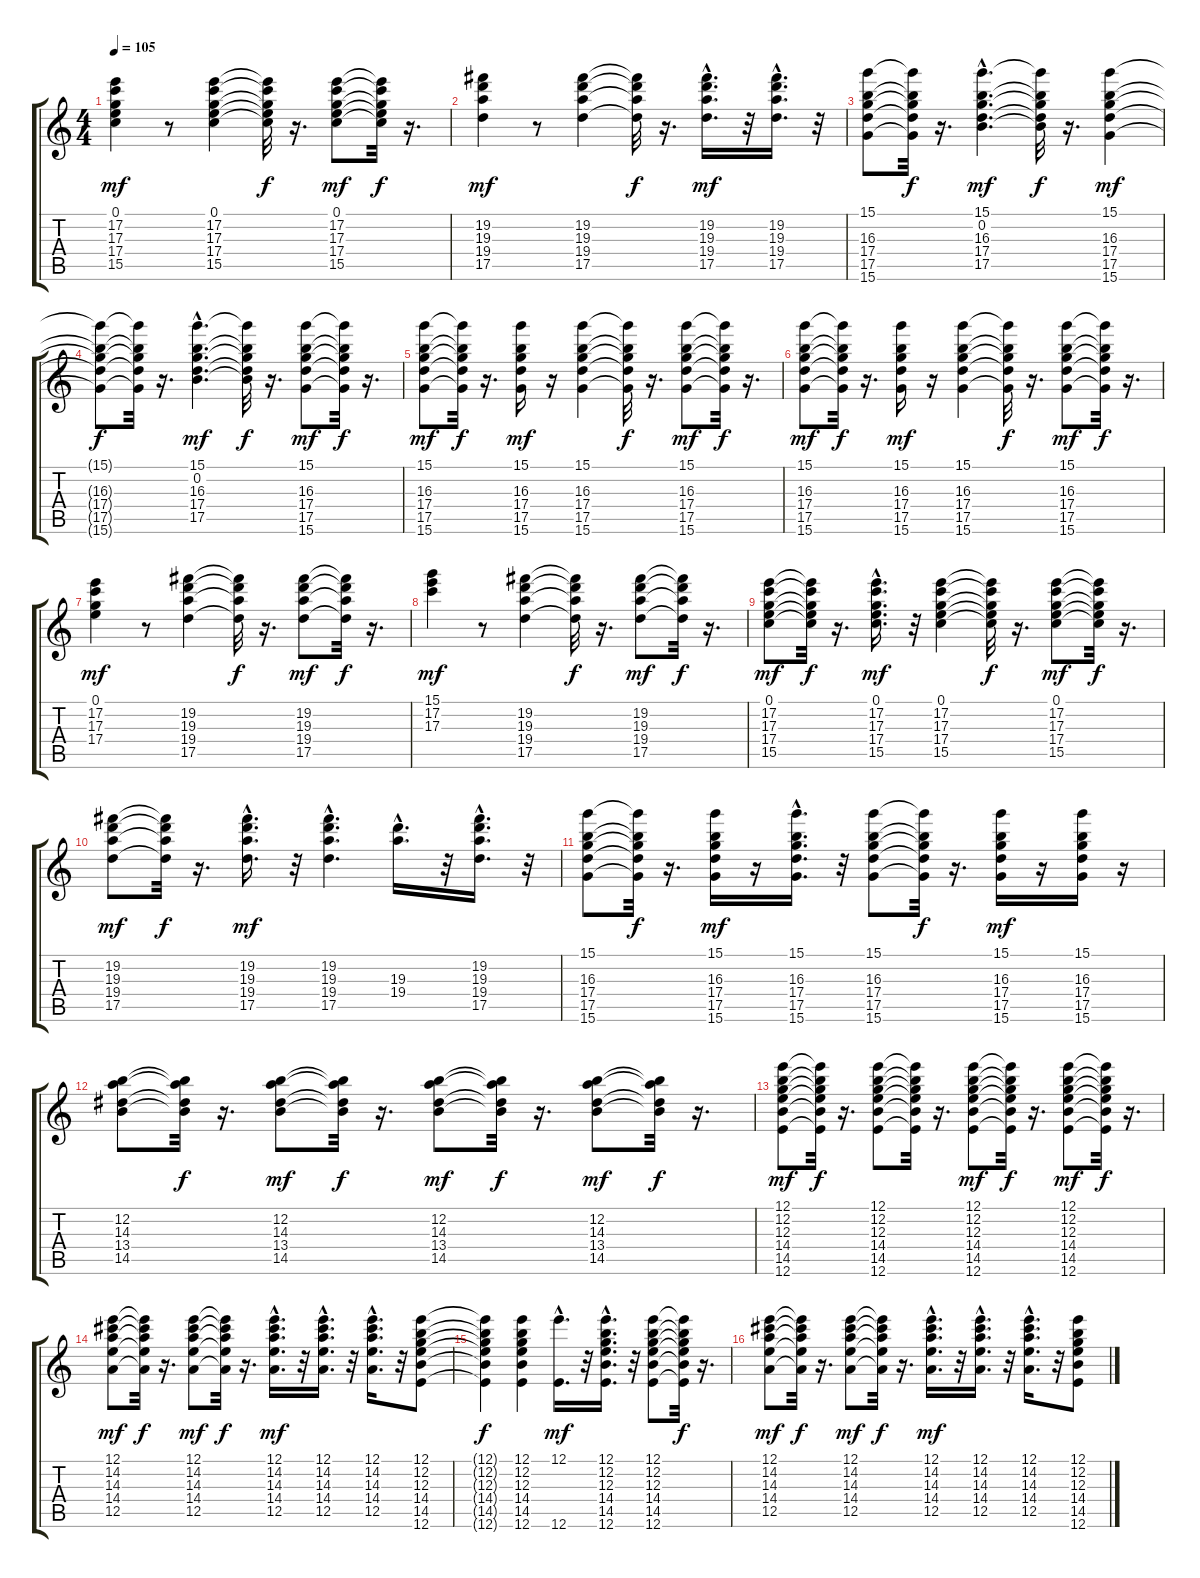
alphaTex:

\track "" {instrument acousticguitarnylon}
\staff {score tabs}
\tuning (E4 B3 G3 D3 A2 E2) {hide}
\ts (4 4)
\tempo 105
\clef g2
\ks c
(0.1 17.2 17.3 17.4 15.5).4{dy mf} r.8 (0.1 17.2 17.3 17.4 15.5).4 (0.1{t} 17.2{t} 17.3{t} 17.4{t} 15.5{t}).32{dy f} r.16{d} (0.1 17.2 17.3 17.4 15.5).8{dy mf} (0.1{t} 17.2{t} 17.3{t} 17.4{t} 15.5{t}).32{dy f} r.16{d} |
(19.2 19.3 19.4 17.5).4{dy mf} r.8 (19.2 19.3 19.4 17.5).4 (19.2{t} 19.3{t} 19.4{t} 17.5{t}).32{dy f} r.16{d} (19.2{hac} 19.3{hac} 19.4{hac} 17.5{hac}).16{d dy mf} r.32 (19.2{hac} 19.3{hac} 19.4{hac} 17.5{hac}).16{d} r.32 |
(15.1 16.3 17.4 17.5 15.6).8 (15.1{t} 16.3{t} 17.4{t} 17.5{t} 15.6{t}).32{dy f} r.16{d} (15.1{hac} 0.2{hac} 16.3{hac} 17.4{hac} 17.5{hac}).4{d dy mf} (15.1{t} 0.2{t} 16.3{t} 17.4{t} 17.5{t}).32{dy f} r.16{d} (15.1 16.3 17.4 17.5 15.6).4{dy mf} |
(15.1{t} 16.3{t} 17.4{t} 17.5{t} 15.6{t}).8{dy f} (15.1{t} 16.3{t} 17.4{t} 17.5{t} 15.6{t}).32 r.16{d} (15.1{hac} 0.2{hac} 16.3{hac} 17.4{hac} 17.5{hac}).4{d dy mf} (15.1{t} 0.2{t} 16.3{t} 17.4{t} 17.5{t}).32{dy f} r.16{d} (15.1 16.3 17.4 17.5 15.6).8{dy mf} (15.1{t} 16.3{t} 17.4{t} 17.5{t} 15.6{t}).32{dy f} r.16{d} |
(15.1 16.3 17.4 17.5 15.6).8{dy mf} (15.1{t} 16.3{t} 17.4{t} 17.5{t} 15.6{t}).32{dy f} r.16{d} (15.1 16.3 17.4 17.5 15.6).16{dy mf} r.16 (15.1 16.3 17.4 17.5 15.6).4 (15.1{t} 16.3{t} 17.4{t} 17.5{t} 15.6{t}).32{dy f} r.16{d} (15.1 16.3 17.4 17.5 15.6).8{dy mf} (15.1{t} 16.3{t} 17.4{t} 17.5{t} 15.6{t}).32{dy f} r.16{d} |
(15.1 16.3 17.4 17.5 15.6).8{dy mf} (15.1{t} 16.3{t} 17.4{t} 17.5{t} 15.6{t}).32{dy f} r.16{d} (15.1 16.3 17.4 17.5 15.6).16{dy mf} r.16 (15.1 16.3 17.4 17.5 15.6).4 (15.1{t} 16.3{t} 17.4{t} 17.5{t} 15.6{t}).32{dy f} r.16{d} (15.1 16.3 17.4 17.5 15.6).8{dy mf} (15.1{t} 16.3{t} 17.4{t} 17.5{t} 15.6{t}).32{dy f} r.16{d} |
(0.1 17.2 17.3 17.4).4{dy mf} r.8 (19.2 19.3 19.4 17.5).4 (19.2{t} 19.3{t} 19.4{t} 17.5{t}).32{dy f} r.16{d} (19.2 19.3 19.4 17.5).8{dy mf} (19.2{t} 19.3{t} 19.4{t} 17.5{t}).32{dy f} r.16{d} |
(15.1 17.2 17.3).4{dy mf} r.8 (19.2 19.3 19.4 17.5).4 (19.2{t} 19.3{t} 19.4{t} 17.5{t}).32{dy f} r.16{d} (19.2 19.3 19.4 17.5).8{dy mf} (19.2{t} 19.3{t} 19.4{t} 17.5{t}).32{dy f} r.16{d} |
(0.1 17.2 17.3 17.4 15.5).8{dy mf} (0.1{t} 17.2{t} 17.3{t} 17.4{t} 15.5{t}).32{dy f} r.16{d} (0.1{hac} 17.2{hac} 17.3{hac} 17.4{hac} 15.5{hac}).16{d dy mf} r.32 (0.1 17.2 17.3 17.4 15.5).4 (0.1{t} 17.2{t} 17.3{t} 17.4{t} 15.5{t}).32{dy f} r.16{d} (0.1 17.2 17.3 17.4 15.5).8{dy mf} (0.1{t} 17.2{t} 17.3{t} 17.4{t} 15.5{t}).32{dy f} r.16{d} |
(19.2 19.3 19.4 17.5).8{dy mf} (19.2{t} 19.3{t} 19.4{t} 17.5{t}).32{dy f} r.16{d} (19.2{hac} 19.3{hac} 19.4{hac} 17.5{hac}).16{d dy mf} r.32 (19.2{hac} 19.3 19.4 17.5{hac}).4{d} (19.3{hac} 19.4{hac}).16{d} r.32 (19.2{hac} 19.3{hac} 19.4{hac} 17.5{hac}).16{d} r.32 |
(15.1 16.3 17.4 17.5 15.6).8 (15.1{t} 16.3{t} 17.4{t} 17.5{t} 15.6{t}).32{dy f} r.16{d} (15.1 16.3 17.4 17.5 15.6).16{dy mf} r.16 (15.1{hac} 16.3{hac} 17.4{hac} 17.5{hac} 15.6{hac}).16{d} r.32 (15.1 16.3 17.4 17.5 15.6).8 (15.1{t} 16.3{t} 17.4{t} 17.5{t} 15.6{t}).32{dy f} r.16{d} (15.1 16.3 17.4 17.5 15.6).16{dy mf} r.16 (15.1 16.3 17.4 17.5 15.6).16 r.16 |
(12.2 14.3 13.4 14.5).8 (12.2{t} 14.3{t} 13.4{t} 14.5{t}).32{dy f} r.16{d} (12.2 14.3 13.4 14.5).8{dy mf} (12.2{t} 14.3{t} 13.4{t} 14.5{t}).32{dy f} r.16{d} (12.2 14.3 13.4 14.5).8{dy mf} (12.2{t} 14.3{t} 13.4{t} 14.5{t}).32{dy f} r.16{d} (12.2 14.3 13.4 14.5).8{dy mf} (12.2{t} 14.3{t} 13.4{t} 14.5{t}).32{dy f} r.16{d} |
(12.1 12.2 12.3 14.4 14.5 12.6).8{dy mf} (12.1{t} 12.2{t} 12.3{t} 14.4{t} 14.5{t} 12.6{t}).32{dy f} r.16{d} (12.1 12.2 12.3 14.4 14.5 12.6).8 (12.1{t} 12.2{t} 12.3{t} 14.4{t} 14.5{t} 12.6{t}).32 r.16{d} (12.1 12.2 12.3 14.4 14.5 12.6).8{dy mf} (12.1{t} 12.2{t} 12.3{t} 14.4{t} 14.5{t} 12.6{t}).32{dy f} r.16{d} (12.1 12.2 12.3 14.4 14.5 12.6).8{dy mf} (12.1{t} 12.2{t} 12.3{t} 14.4{t} 14.5{t} 12.6{t}).32{dy f} r.16{d} |
(12.1 14.2 14.3 14.4 12.5).8{dy mf} (12.1{t} 14.2{t} 14.3{t} 14.4{t} 12.5{t}).32{dy f} r.16{d} (12.1 14.2 14.3 14.4 12.5).8{dy mf} (12.1{t} 14.2{t} 14.3{t} 14.4{t} 12.5{t}).32{dy f} r.16{d} (12.1{hac} 14.2{hac} 14.3{hac} 14.4{hac} 12.5{hac}).16{d dy mf} r.32 (12.1{hac} 14.2{hac} 14.3{hac} 14.4{hac} 12.5{hac}).16{d} r.32 (12.1{hac} 14.2{hac} 14.3{hac} 14.4{hac} 12.5{hac}).16{d} r.32 (12.1 12.2 12.3 14.4 14.5 12.6).8 |
(12.1{t} 12.2{t} 12.3{t} 14.4{t} 14.5{t} 12.6{t}).4{dy f} (12.1 12.2 12.3 14.4 14.5 12.6).4 (12.1{hac} 12.6{hac}).16{d dy mf} r.32 (12.1{hac} 12.2{hac} 12.3{hac} 14.4{hac} 14.5{hac} 12.6{hac}).16{d} r.32 (12.1 12.2 12.3 14.4 14.5 12.6).8 (12.1{t} 12.2{t} 12.3{t} 14.4{t} 14.5{t} 12.6{t}).32{dy f} r.16{d} |
(12.1 14.2 14.3 14.4 12.5).8{dy mf} (12.1{t} 14.2{t} 14.3{t} 14.4{t} 12.5{t}).32{dy f} r.16{d} (12.1 14.2 14.3 14.4 12.5).8{dy mf} (12.1{t} 14.2{t} 14.3{t} 14.4{t} 12.5{t}).32{dy f} r.16{d} (12.1{hac} 14.2{hac} 14.3{hac} 14.4{hac} 12.5{hac}).16{d dy mf} r.32 (12.1{hac} 14.2{hac} 14.3{hac} 14.4{hac} 12.5{hac}).16{d} r.32 (12.1{hac} 14.2{hac} 14.3{hac} 14.4{hac} 12.5{hac}).16{d} r.32 (12.1 12.2 12.3 14.4 14.5 12.6).8
